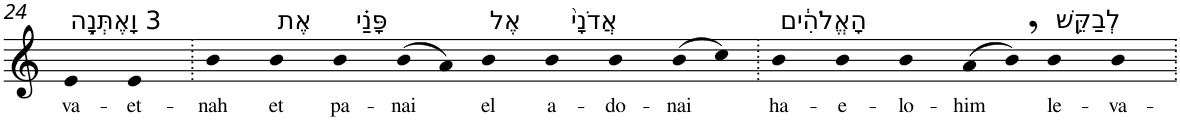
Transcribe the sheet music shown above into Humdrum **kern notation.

**kern	**text
*part1	*part1
*staff1	*staff1
*I"Piano	*
*I'Pno	*
!!LO:PB:g=z
*clefG2	*
*k[]	*
=24	=24
!LO:TX:a:t=3 וָאֶתְּנָ֣ה	!
!	!LO:LY:b
4e	va-
!	!LO:LY:b
4e	-et-
=25.	=25.
!	!LO:LY:b
4b	-nah
!LO:TX:a:t=אֶת	!
!	!LO:LY:b
4b	et
!LO:TX:a:t=פָּנַ֗י	!
!	!LO:LY:b
4b	pa-
!	!LO:LY:b
(>8b	-nai
8a)	.
!LO:TX:a:t=אֶל	!
!	!LO:LY:b
4b	el
!LO:TX:a:t=אֲדֹנָי֙	!
!	!LO:LY:b
4b	a-
!	!LO:LY:b
4b	-do-
!	!LO:LY:b
(>8b	-nai
8cc)	.
=26.	=26.
!LO:TX:a:t=הָאֱלֹהִ֔ים	!
!	!LO:LY:b
4b	ha-
!	!LO:LY:b
4b	-e-
!	!LO:LY:b
4b	-lo-
!	!LO:LY:b
(>8a	-him
8b,)	.
!LO:TX:a:t=לְבַקֵּ֥שׁ	!
!	!LO:LY:b
4b	le-
!	!LO:LY:b
4b	-va-
=.	=.
*-	*-
